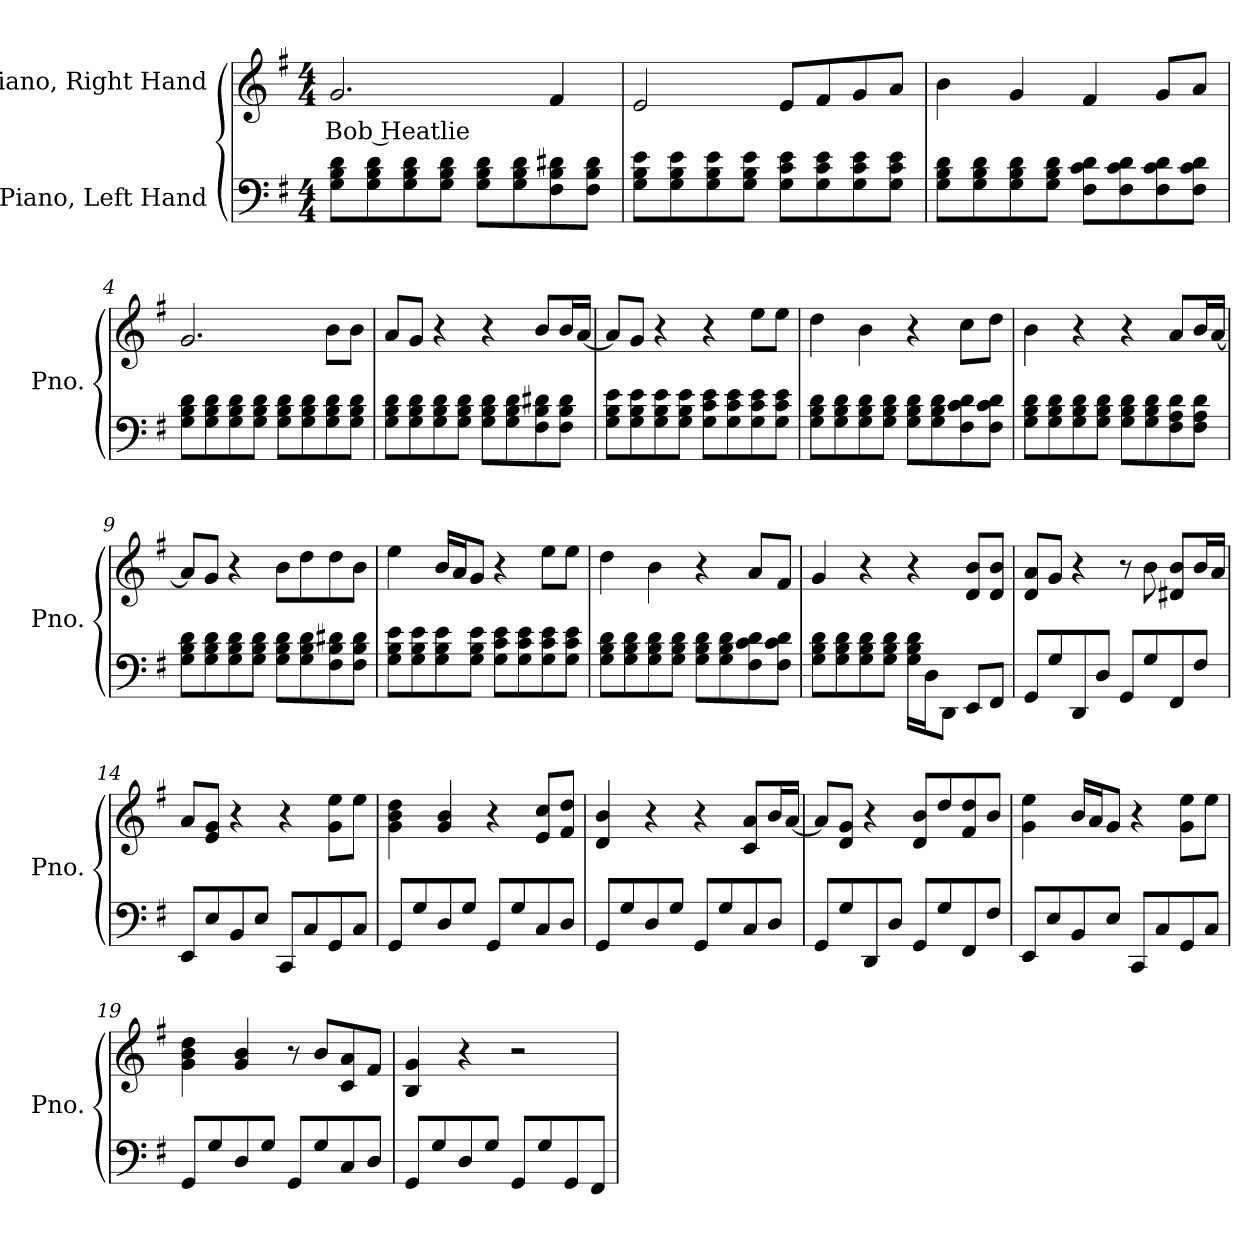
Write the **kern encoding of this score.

**kern	**kern	**text
*part2	*part1	*part1
*staff2	*staff1	*staff1
*I"Piano, Left Hand	*I"Piano, Right Hand	*
*I'Pno.	*I'Pno.	*
*clefF4	*clefG2	*
*k[f#]	*k[f#]	*
*M4/4	*M4/4	*
*MM100	*MM100	*
=1	=1	=1
!	!	!LO:LY:b
8G\ 8B\ 8d\L	2.g/	Bob Heatlie
8G\ 8B\ 8d\	.	.
8G\ 8B\ 8d\	.	.
8G\ 8B\ 8d\J	.	.
8G\ 8B\ 8d\L	.	.
8G\ 8B\ 8d\	.	.
8F#\ 8B\ 8d#X\	4f#/	.
8F#\ 8B\ 8d#\J	.	.
=2	=2	=2
8G\ 8B\ 8e\L	2e/	.
8G\ 8B\ 8e\	.	.
8G\ 8B\ 8e\	.	.
8G\ 8B\ 8e\J	.	.
8G\ 8c\ 8e\L	8e/L	.
8G\ 8c\ 8e\	8f#/	.
8G\ 8c\ 8e\	8g/	.
8G\ 8c\ 8e\J	8a/J	.
!!LO:LB:g=z
=3	=3	=3
8G\ 8B\ 8d\L	4b\	.
8G\ 8B\ 8d\	.	.
8G\ 8B\ 8d\	4g/	.
8G\ 8B\ 8d\J	.	.
8F#\ 8c\ 8d\L	4f#/	.
8F#\ 8c\ 8d\	.	.
8F#\ 8c\ 8d\	8g/L	.
8F#\ 8c\ 8d\J	8a/J	.
=4	=4	=4
8G\ 8B\ 8d\L	2.g/	.
8G\ 8B\ 8d\	.	.
8G\ 8B\ 8d\	.	.
8G\ 8B\ 8d\J	.	.
8G\ 8B\ 8d\L	.	.
8G\ 8B\ 8d\	.	.
8G\ 8B\ 8d\	8b\L	.
8G\ 8B\ 8d\J	8b\J	.
=5	=5	=5
8G\ 8B\ 8d\L	8a/L	.
8G\ 8B\ 8d\	8g/J	.
8G\ 8B\ 8d\	4r	.
8G\ 8B\ 8d\J	.	.
8G\ 8B\ 8d\L	4r	.
8G\ 8B\ 8d\	.	.
8F#\ 8B\ 8d#X\	8b/L	.
8F#\ 8B\ 8d#\J	16b/L	.
.	[16a/JJ	.
!!LO:LB:g=z
=6	=6	=6
8G\ 8B\ 8e\L	8a/L]	.
8G\ 8B\ 8e\	8g/J	.
8G\ 8B\ 8e\	4r	.
8G\ 8B\ 8e\J	.	.
8G\ 8c\ 8e\L	4r	.
8G\ 8c\ 8e\	.	.
8G\ 8c\ 8e\	8ee\L	.
8G\ 8c\ 8e\J	8ee\J	.
=7	=7	=7
8G\ 8B\ 8d\L	4dd\	.
8G\ 8B\ 8d\	.	.
8G\ 8B\ 8d\	4b\	.
8G\ 8B\ 8d\J	.	.
8G\ 8B\ 8d\L	4r	.
8G\ 8B\ 8d\	.	.
8F#\ 8c\ 8d\	8cc\L	.
8F#\ 8c\ 8d\J	8dd\J	.
=8	=8	=8
8G\ 8B\ 8d\L	4b\	.
8G\ 8B\ 8d\	.	.
8G\ 8B\ 8d\	4r	.
8G\ 8B\ 8d\J	.	.
8G\ 8B\ 8d\L	4r	.
8G\ 8B\ 8d\	.	.
8F#\ 8A\ 8d\	8a/L	.
8F#\ 8A\ 8d\J	16b/L	.
.	[16a/JJ	.
!!LO:LB:g=z
=9	=9	=9
8G\ 8B\ 8d\L	8a/L]	.
8G\ 8B\ 8d\	8g/J	.
8G\ 8B\ 8d\	4r	.
8G\ 8B\ 8d\J	.	.
8G\ 8B\ 8d\L	8b\L	.
8G\ 8B\ 8d\	8dd\	.
8F#\ 8B\ 8d#X\	8dd\	.
8F#\ 8B\ 8d#\J	8b\J	.
=10	=10	=10
8G\ 8B\ 8e\L	4ee\	.
8G\ 8B\ 8e\	.	.
8G\ 8B\ 8e\	16b/LL	.
.	16a/J	.
8G\ 8B\ 8e\J	8g/J	.
8G\ 8c\ 8e\L	4r	.
8G\ 8c\ 8e\	.	.
8G\ 8c\ 8e\	8ee\L	.
8G\ 8c\ 8e\J	8ee\J	.
=11	=11	=11
8G\ 8B\ 8d\L	4dd\	.
8G\ 8B\ 8d\	.	.
8G\ 8B\ 8d\	4b\	.
8G\ 8B\ 8d\J	.	.
8G\ 8B\ 8d\L	4r	.
8G\ 8B\ 8d\	.	.
8F#\ 8c\ 8d\	8a/L	.
8F#\ 8c\ 8d\J	8f#/J	.
!!LO:LB:g=z
=12	=12	=12
8G\ 8B\ 8d\L	4g/	.
8G\ 8B\ 8d\	.	.
8G\ 8B\ 8d\	4r	.
8G\ 8B\ 8d\J	.	.
16G\ 16B\ 16d\LL	4r	.
16D\J	.	.
8DD\J	.	.
8EE/L	8d/ 8b/L	.
8FF#/J	8d/ 8b/J	.
=13	=13	=13
8GG/L	8d/ 8a/L	.
8G/	8g/J	.
8DD/	4r	.
8D/J	.	.
8GG/L	8r	.
8G/	8b\	.
8FF#/	8d#X/ 8b/L	.
8F#/J	16b/L	.
.	16a/JJ	.
=14	=14	=14
8EE/L	8a/L	.
8E/	8e/ 8g/J	.
8BB/	4r	.
8E/J	.	.
8CC/L	4r	.
8C/	.	.
8GG/	8g\ 8ee\L	.
8C/J	8ee\J	.
=15	=15	=15
8GG/L	4g\ 4b\ 4dd\	.
8G/	.	.
8D/	4g/ 4b/	.
8G/J	.	.
8GG/L	4r	.
8G/	.	.
8C/	8e/ 8cc/L	.
8D/J	8f#/ 8dd/J	.
!!LO:LB:g=z
=16	=16	=16
8GG/L	4d/ 4b/	.
8G/	.	.
8D/	4r	.
8G/J	.	.
8GG/L	4r	.
8G/	.	.
8C/	8c/ 8a/L	.
8D/J	16b/L	.
.	[16a/JJ	.
=17	=17	=17
8GG/L	8a/L]	.
8G/	8d/ 8g/J	.
8DD/	4r	.
8D/J	.	.
8GG/L	8d/ 8b/L	.
8G/	8dd/	.
8FF#/	8f#/ 8dd/	.
8F#/J	8b/J	.
=18	=18	=18
8EE/L	4g\ 4ee\	.
8E/	.	.
8BB/	16b/LL	.
.	16a/J	.
8E/J	8g/J	.
8CC/L	4r	.
8C/	.	.
8GG/	8g\ 8ee\L	.
8C/J	8ee\J	.
=19	=19	=19
8GG/L	4g\ 4b\ 4dd\	.
8G/	.	.
8D/	4g/ 4b/	.
8G/J	.	.
8GG/L	8r	.
8G/	8b/L	.
8C/	8c/ 8a/	.
8D/J	8f#/J	.
=20	=20	=20
8GG/L	4B/ 4g/	.
8G/	.	.
8D/	4r	.
8G/J	.	.
8GG/L	2r	.
8G/	.	.
8GG/	.	.
8FF#/J	.	.
=	=	=
*-	*-	*-
